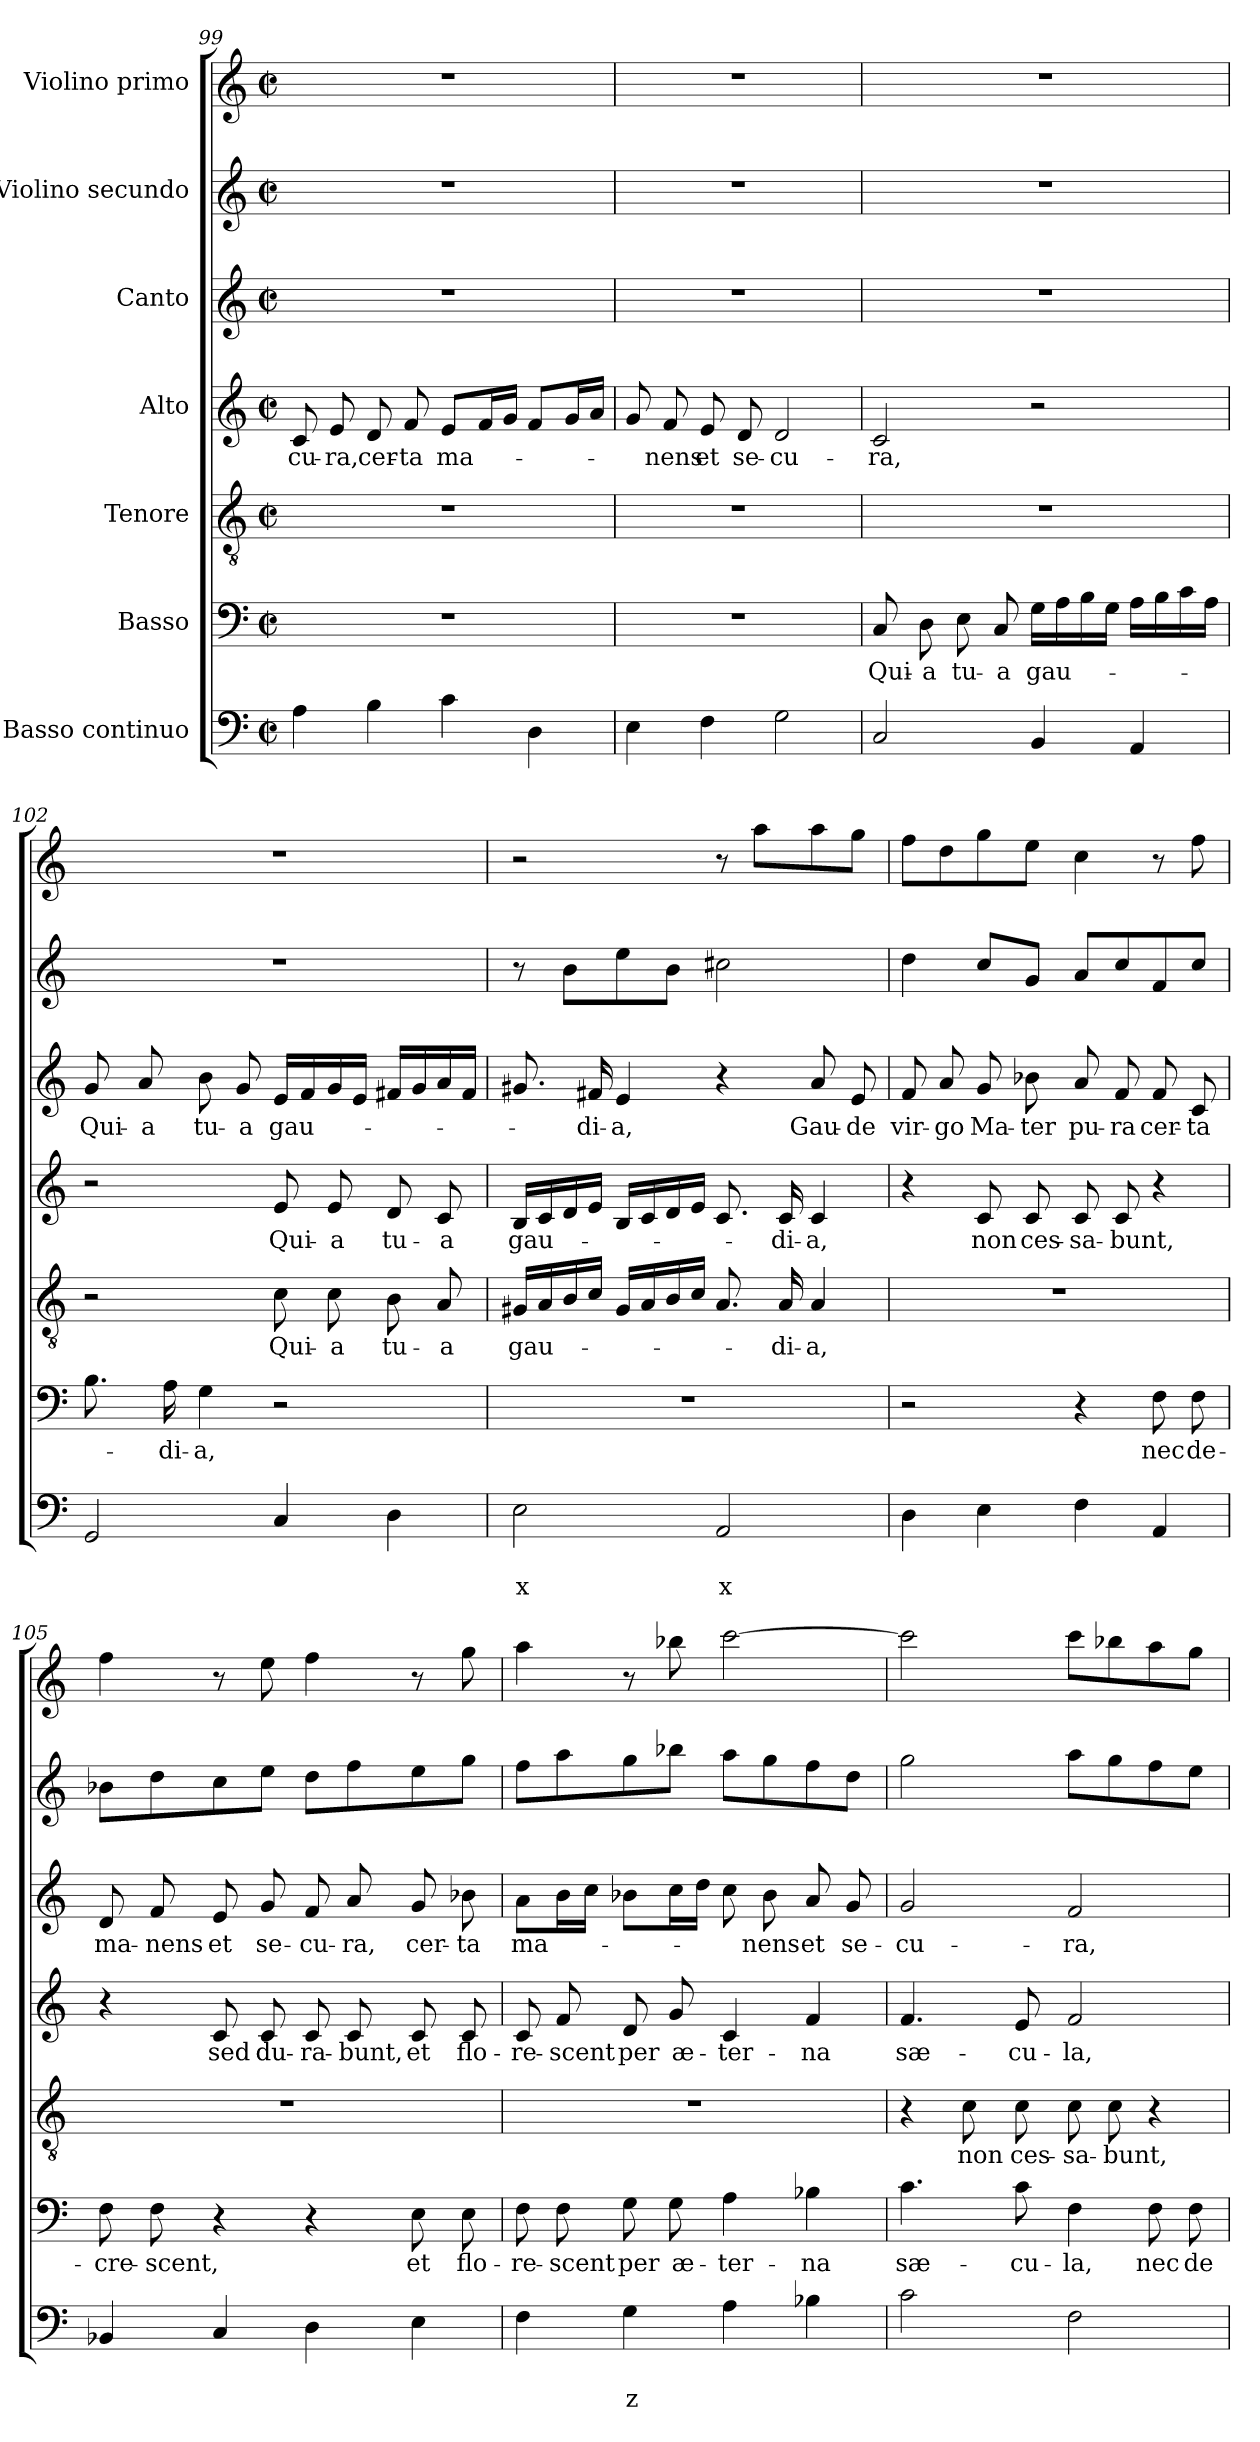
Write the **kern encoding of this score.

**kern	**text	**text	**kern	**text	**kern	**text	**kern	**text	**kern	**text	**kern	**kern
*part7	*part7	*part7	*part6	*part6	*part5	*part5	*part4	*part4	*part3	*part3	*part2	*part1
*staff7	*staff7	*staff7	*staff6	*staff6	*staff5	*staff5	*staff4	*staff4	*staff3	*staff3	*staff2	*staff1
*I"Basso continuo	*	*	*I"Basso	*	*I"Tenore	*	*I"Alto	*	*I"Canto	*	*I"Violino secundo	*I"Violino primo
*clefF4	*	*	*clefF4	*	*clefGv2	*	*clefG2	*	*clefG2	*	*clefG2	*clefG2
*k[]	*	*	*k[]	*	*k[]	*	*k[]	*	*k[]	*	*k[]	*k[]
*C:	*	*	*C:	*	*C:	*	*C:	*	*C:	*	*C:	*C:
*M2/2	*	*	*M2/2	*	*M2/2	*	*M2/2	*	*M2/2	*	*M2/2	*M2/2
*met(c|)	*	*	*met(c|)	*	*met(c|)	*	*met(c|)	*	*met(c|)	*	*met(c|)	*met(c|)
=99	=99	=99	=99	=99	=99	=99	=99	=99	=99	=99	=99	=99
!	!	!	!	!	!	!	!	!LO:LY:b	!	!	!	!
4A\	.	.	1r	.	1r	.	8c/	-cu-	1r	.	1r	1r
!	!	!	!	!	!	!	!	!LO:LY:b	!	!	!	!
.	.	.	.	.	.	.	8e/	-ra,	.	.	.	.
!	!	!	!	!	!	!	!	!LO:LY:b	!	!	!	!
4B\	.	.	.	.	.	.	8d/	cer-	.	.	.	.
!	!	!	!	!	!	!	!	!LO:LY:b	!	!	!	!
.	.	.	.	.	.	.	8f/	-ta	.	.	.	.
!	!	!	!	!	!	!	!	!LO:LY:b	!	!	!	!
4c\	.	.	.	.	.	.	8e/L	ma-	.	.	.	.
.	.	.	.	.	.	.	16f/L	.	.	.	.	.
.	.	.	.	.	.	.	16g/JJ	.	.	.	.	.
4D\	.	.	.	.	.	.	8f/L	.	.	.	.	.
.	.	.	.	.	.	.	16g/L	.	.	.	.	.
.	.	.	.	.	.	.	16a/JJ	.	.	.	.	.
!!LO:LB:g=z
=100	=100	=100	=100	=100	=100	=100	=100	=100	=100	=100	=100	=100
4E\	.	.	1r	.	1r	.	8g/	.	1r	.	1r	1r
!	!	!	!	!	!	!	!	!LO:LY:b	!	!	!	!
.	.	.	.	.	.	.	8f/	-nens	.	.	.	.
!	!	!	!	!	!	!	!	!LO:LY:b	!	!	!	!
4F\	.	.	.	.	.	.	8e/	et	.	.	.	.
!	!	!	!	!	!	!	!	!LO:LY:b	!	!	!	!
.	.	.	.	.	.	.	8d/	se-	.	.	.	.
!	!	!	!	!	!	!	!	!LO:LY:b	!	!	!	!
2G\	.	.	.	.	.	.	2d/	-cu-	.	.	.	.
=101	=101	=101	=101	=101	=101	=101	=101	=101	=101	=101	=101	=101
!	!	!	!	!LO:LY:b	!	!	!	!LO:LY:b	!	!	!	!
2C/	.	.	8C/	Qui-	1r	.	2c/	-ra,	1r	.	1r	1r
!	!	!	!	!LO:LY:b	!	!	!	!	!	!	!	!
.	.	.	8D\	-a	.	.	.	.	.	.	.	.
!	!	!	!	!LO:LY:b	!	!	!	!	!	!	!	!
.	.	.	8E\	tu-	.	.	.	.	.	.	.	.
!	!	!	!	!LO:LY:b	!	!	!	!	!	!	!	!
.	.	.	8C/	-a	.	.	.	.	.	.	.	.
!	!	!	!	!LO:LY:b	!	!	!	!	!	!	!	!
4BB/	.	.	16G\LL	gau-	.	.	2r	.	.	.	.	.
.	.	.	16A\	.	.	.	.	.	.	.	.	.
.	.	.	16B\	.	.	.	.	.	.	.	.	.
.	.	.	16G\JJ	.	.	.	.	.	.	.	.	.
4AA/	.	.	16A\LL	.	.	.	.	.	.	.	.	.
.	.	.	16B\	.	.	.	.	.	.	.	.	.
.	.	.	16c\	.	.	.	.	.	.	.	.	.
.	.	.	16A\JJ	.	.	.	.	.	.	.	.	.
=102	=102	=102	=102	=102	=102	=102	=102	=102	=102	=102	=102	=102
!	!	!	!	!	!	!	!	!	!	!LO:LY:b	!	!
2GG/	.	.	8.B\	.	2r	.	2r	.	8g/	Qui-	1r	1r
!	!	!	!	!	!	!	!	!	!	!LO:LY:b	!	!
.	.	.	.	.	.	.	.	.	8a/	-a	.	.
!	!	!	!	!LO:LY:b	!	!	!	!	!	!	!	!
.	.	.	16A\	-di-	.	.	.	.	.	.	.	.
!	!	!	!	!LO:LY:b	!	!	!	!	!	!LO:LY:b	!	!
.	.	.	4G\	-a,	.	.	.	.	8b\	tu-	.	.
!	!	!	!	!	!	!	!	!	!	!LO:LY:b	!	!
.	.	.	.	.	.	.	.	.	8g/	-a	.	.
!	!	!	!	!	!	!LO:LY:b	!	!LO:LY:b	!	!LO:LY:b	!	!
4C/	.	.	2r	.	8c\	Qui-	8e/	Qui-	16e/LL	gau-	.	.
.	.	.	.	.	.	.	.	.	16f/	.	.	.
!	!	!	!	!	!	!LO:LY:b	!	!LO:LY:b	!	!	!	!
.	.	.	.	.	8c\	-a	8e/	-a	16g/	.	.	.
.	.	.	.	.	.	.	.	.	16e/JJ	.	.	.
!	!	!	!	!	!	!LO:LY:b	!	!LO:LY:b	!	!	!	!
4D\	.	.	.	.	8B\	tu-	8d/	tu-	16f#X/LL	.	.	.
.	.	.	.	.	.	.	.	.	16g/	.	.	.
!	!	!	!	!	!	!LO:LY:b	!	!LO:LY:b	!	!	!	!
.	.	.	.	.	8A/	-a	8c/	-a	16a/	.	.	.
.	.	.	.	.	.	.	.	.	16f#/JJ	.	.	.
=103	=103	=103	=103	=103	=103	=103	=103	=103	=103	=103	=103	=103
!	!	!LO:LY:b	!	!	!	!LO:LY:b	!	!LO:LY:b	!	!	!	!
2E\	.	x	1r	.	16G#X/LL	gau-	16B/LL	gau-	8.g#X/	.	8r	2r
.	.	.	.	.	16A/	.	16c/	.	.	.	.	.
.	.	.	.	.	16B/	.	16d/	.	.	.	8b\L	.
!	!	!	!	!	!	!	!	!	!	!LO:LY:b	!	!
.	.	.	.	.	16c/JJ	.	16e/JJ	.	16f#X/	-di-	.	.
!	!	!	!	!	!	!	!	!	!	!LO:LY:b	!	!
.	.	.	.	.	16G#/LL	.	16B/LL	.	4e/	-a,	8ee\	.
.	.	.	.	.	16A/	.	16c/	.	.	.	.	.
.	.	.	.	.	16B/	.	16d/	.	.	.	8b\J	.
.	.	.	.	.	16c/JJ	.	16e/JJ	.	.	.	.	.
!	!	!LO:LY:b	!	!	!	!	!	!	!	!	!	!
2AA/	.	x	.	.	8.A/	.	8.c/	.	4r	.	2cc#X\	8r
.	.	.	.	.	.	.	.	.	.	.	.	8aa\L
!	!	!	!	!	!	!LO:LY:b	!	!LO:LY:b	!	!	!	!
.	.	.	.	.	16A/	-di-	16c/	-di-	.	.	.	.
!	!	!	!	!	!	!LO:LY:b	!	!LO:LY:b	!	!LO:LY:b	!	!
.	.	.	.	.	4A/	-a,	4c/	-a,	8a/	Gau-	.	8aa\
!	!	!	!	!	!	!	!	!	!	!LO:LY:b	!	!
.	.	.	.	.	.	.	.	.	8e/	-de	.	8gg\J
!!LO:PB:g=z
=104	=104	=104	=104	=104	=104	=104	=104	=104	=104	=104	=104	=104
!	!	!	!	!	!	!	!	!	!	!LO:LY:b	!	!
4D\	.	.	2r	.	1r	.	4r	.	8f/	vir-	4dd\	8ff\L
!	!	!	!	!	!	!	!	!	!	!LO:LY:b	!	!
.	.	.	.	.	.	.	.	.	8a/	-go	.	8dd\
!	!	!	!	!	!	!	!	!LO:LY:b	!	!LO:LY:b	!	!
4E\	.	.	.	.	.	.	8c/	non	8g/	Ma-	8cc/L	8gg\
!	!	!	!	!	!	!	!	!LO:LY:b	!	!LO:LY:b	!	!
.	.	.	.	.	.	.	8c/	ces-	8b-X\	-ter	8g/J	8ee\J
!	!	!	!	!	!	!	!	!LO:LY:b	!	!LO:LY:b	!	!
4F\	.	.	4r	.	.	.	8c/	-sa-	8a/	pu-	8a/L	4cc\
!	!	!	!	!	!	!	!	!LO:LY:b	!	!LO:LY:b	!	!
.	.	.	.	.	.	.	8c/	-bunt,	8f/	-ra	8cc/	.
!	!	!	!	!LO:LY:b	!	!	!	!	!	!LO:LY:b	!	!
4AA/	.	.	8F\	nec	.	.	4r	.	8f/	cer-	8f/	8r
!	!	!	!	!LO:LY:b	!	!	!	!	!	!LO:LY:b	!	!
.	.	.	8F\	de-	.	.	.	.	8c/	-ta	8cc/J	8ff\
=105	=105	=105	=105	=105	=105	=105	=105	=105	=105	=105	=105	=105
!	!	!	!	!LO:LY:b	!	!	!	!	!	!LO:LY:b	!	!
4BB-X/	.	.	8F\	-cre-	1r	.	4r	.	8d/	ma-	8b-X\L	4ff\
!	!	!	!	!LO:LY:b	!	!	!	!	!	!LO:LY:b	!	!
.	.	.	8F\	-scent,	.	.	.	.	8f/	-nens	8dd\	.
!	!	!	!	!	!	!	!	!LO:LY:b	!	!LO:LY:b	!	!
4C/	.	.	4r	.	.	.	8c/	sed	8e/	et	8cc\	8r
!	!	!	!	!	!	!	!	!LO:LY:b	!	!LO:LY:b	!	!
.	.	.	.	.	.	.	8c/	du-	8g/	se-	8ee\J	8ee\
!	!	!	!	!	!	!	!	!LO:LY:b	!	!LO:LY:b	!	!
4D\	.	.	4r	.	.	.	8c/	-ra-	8f/	-cu-	8dd\L	4ff\
!	!	!	!	!	!	!	!	!LO:LY:b	!	!LO:LY:b	!	!
.	.	.	.	.	.	.	8c/	-bunt,	8a/	-ra,	8ff\	.
!	!	!	!	!LO:LY:b	!	!	!	!LO:LY:b	!	!LO:LY:b	!	!
4E\	.	.	8E\	et	.	.	8c/	et	8g/	cer-	8ee\	8r
!	!	!	!	!LO:LY:b	!	!	!	!LO:LY:b	!	!LO:LY:b	!	!
.	.	.	8E\	flo-	.	.	8c/	flo-	8b-X\	-ta	8gg\J	8gg\
=106	=106	=106	=106	=106	=106	=106	=106	=106	=106	=106	=106	=106
!	!	!	!	!LO:LY:b	!	!	!	!LO:LY:b	!	!LO:LY:b	!	!
4F\	.	.	8F\	-re-	1r	.	8c/	-re-	8a\L	ma-	8ff\L	4aa\
!	!	!	!	!LO:LY:b	!	!	!	!LO:LY:b	!	!	!	!
.	.	.	8F\	-scent	.	.	8f/	-scent	16b\L	.	8aa\	.
.	.	.	.	.	.	.	.	.	16cc\JJ	.	.	.
!	!	!LO:LY:b	!	!LO:LY:b	!	!	!	!LO:LY:b	!	!	!	!
4G\	.	z	8G\	per	.	.	8d/	per	8b-X\L	.	8gg\	8r
!	!	!	!	!LO:LY:b	!	!	!	!LO:LY:b	!	!	!	!
.	.	.	8G\	æ-	.	.	8g/	æ-	16cc\L	.	8bb-X\J	8bb-X\
.	.	.	.	.	.	.	.	.	16dd\JJ	.	.	.
!	!	!	!	!LO:LY:b	!	!	!	!LO:LY:b	!	!	!	!
4A\	.	.	4A\	-ter-	.	.	4c/	-ter-	8cc\	.	8aa\L	[2ccc\
!	!	!	!	!	!	!	!	!	!	!LO:LY:b	!	!
.	.	.	.	.	.	.	.	.	8b-\	-nens	8gg\	.
!	!	!	!	!LO:LY:b	!	!	!	!LO:LY:b	!	!LO:LY:b	!	!
4B-X\	.	.	4B-X\	-na	.	.	4f/	-na	8a/	et	8ff\	.
!	!	!	!	!	!	!	!	!	!	!LO:LY:b	!	!
.	.	.	.	.	.	.	.	.	8g/	se-	8dd\J	.
=107	=107	=107	=107	=107	=107	=107	=107	=107	=107	=107	=107	=107
!	!	!	!	!LO:LY:b	!	!	!	!LO:LY:b	!	!LO:LY:b	!	!
2c\	.	.	4.c\	sæ-	4r	.	4.f/	sæ-	2g/	-cu-	2gg\	2ccc\]
!	!	!	!	!	!	!LO:LY:b	!	!	!	!	!	!
.	.	.	.	.	8c\	non	.	.	.	.	.	.
!	!	!	!	!LO:LY:b	!	!LO:LY:b	!	!LO:LY:b	!	!	!	!
.	.	.	8c\	-cu-	8c\	ces-	8e/	-cu-	.	.	.	.
!	!	!	!	!LO:LY:b	!	!LO:LY:b	!	!LO:LY:b	!	!LO:LY:b	!	!
2F\	.	.	4F\	-la,	8c\	-sa-	2f/	-la,	2f/	-ra,	8aa\L	8ccc\L
!	!	!	!	!	!	!LO:LY:b	!	!	!	!	!	!
.	.	.	.	.	8c\	-bunt,	.	.	.	.	8gg\	8bb-X\
!	!	!	!	!LO:LY:b	!	!	!	!	!	!	!	!
.	.	.	8F\	nec	4r	.	.	.	.	.	8ff\	8aa\
!	!	!	!	!LO:LY:b	!	!	!	!	!	!	!	!
.	.	.	8F\	de-	.	.	.	.	.	.	8ee\J	8gg\J
=	=	=	=	=	=	=	=	=	=	=	=	=
*-	*-	*-	*-	*-	*-	*-	*-	*-	*-	*-	*-	*-
